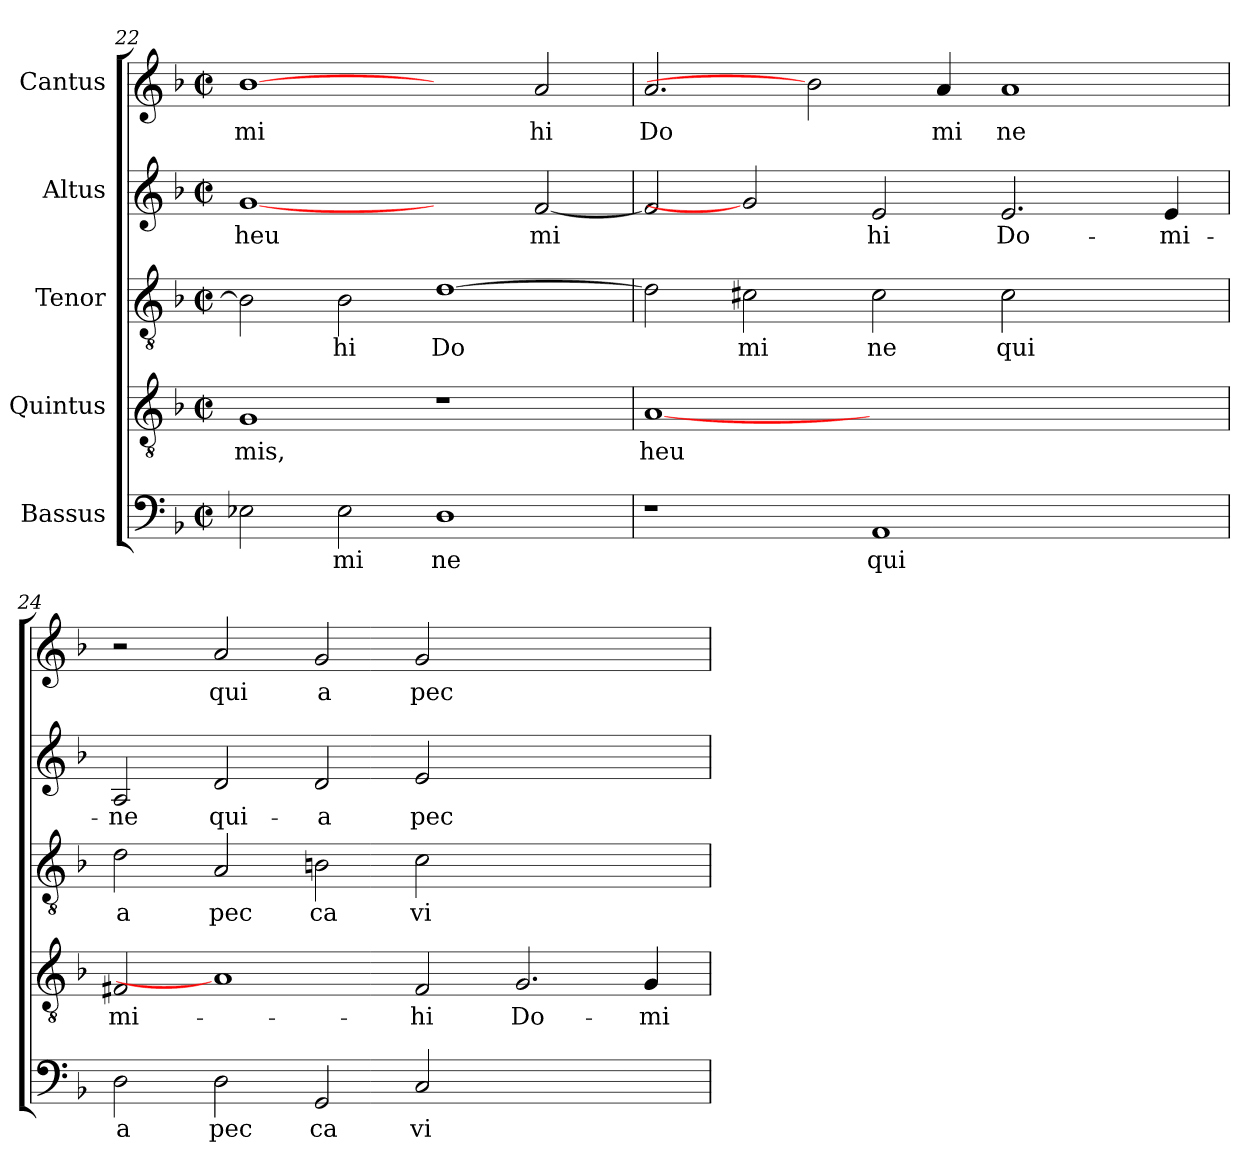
**kern	**text	**kern	**text	**kern	**text	**kern	**text	**kern	**text
*part5	*part5	*part4	*part4	*part3	*part3	*part2	*part2	*part1	*part1
*staff5	*staff5	*staff4	*staff4	*staff3	*staff3	*staff2	*staff2	*staff1	*staff1
*I"Bassus	*	*I"Quintus	*	*I"Tenor	*	*I"Altus	*	*I"Cantus	*
*clefF4	*	*clefGv2	*	*clefGv2	*	*clefG2	*	*clefG2	*
*k[b-]	*	*k[b-]	*	*k[b-]	*	*k[b-]	*	*k[b-]	*
*F:	*	*F:	*	*F:	*	*F:	*	*F:	*
*M2/2	*	*M2/2	*	*M2/2	*	*M2/2	*	*M2/2	*
*met(c|)	*	*met(c|)	*	*met(c|)	*	*met(c|)	*	*met(c|)	*
=22	=22	=22	=22	=22	=22	=22	=22	=22	=22
!	!LO:LY:b	!	!LO:LY:b:cj	!	!LO:LY:b:cj	!	!LO:LY:b:cj	!	!LO:LY:b:cj
2E-X\	.	1G	-mis,	2B-\]	.	[1g	heu	[1b-	mi
!	!LO:LY:b	!	!	!	!LO:LY:b:cj	!	!	!	!
2E-\	mi	.	.	2B-\	hi	.	.	.	.
!	!LO:LY:b	!	!	!	!LO:LY:b:cj	!	!	!	!
1D	ne	1r	.	[>1d	Do	2ryy	.	2ryy	.
!	!	!	!	!	!	!	!LO:LY:b:cj	!	!LO:LY:b:cj
.	.	.	.	.	.	[<2f/	mi-	2a/	hi
=23	=23	=23	=23	=23	=23	=23	=23	=23	=23
!	!	!	!LO:LY:b:cj	!	!LO:LY:b:cj	!	!LO:LY:b:cj	!	!LO:LY:b:cj
1r	.	[1A	heu	2d\]	.	2f/]	--	2.a/	Do
!	!	!	!	!	!LO:LY:b:cj	!	!	!	!
.	.	.	.	2c#X\	mi	2g]	.	.	.
.	.	.	.	.	.	.	.	2b-]	.
!	!LO:LY:b	!	!	!	!LO:LY:b:cj	!	!LO:LY:b:cj	!	!
1AA	qui	1.ryy	.	2c#\	ne	2e/	-hi	.	.
!	!	!	!	!	!	!	!	!	!LO:LY:b:cj
.	.	.	.	.	.	.	.	4a/	mi
!	!	!	!	!	!LO:LY:b:cj	!	!LO:LY:b:cj	!	!LO:LY:b:cj
.	.	.	.	2c#\	qui	2.e/	Do-	1a	ne
2ryy	.	.	.	2ryy	.	.	.	.	.
!	!	!	!	!	!	!	!LO:LY:b:cj	!	!
.	.	.	.	.	.	4e/	-mi-	.	.
=24	=24	=24	=24	=24	=24	=24	=24	=24	=24
!	!LO:LY:b	!	!LO:LY:b:cj	!	!LO:LY:b:cj	!	!LO:LY:b:cj	!	!
2D\	a	2F#X/	mi-	2d\	a	2A/	-ne	2r	.
!	!LO:LY:b	!	!	!	!LO:LY:b:cj	!	!LO:LY:b:cj	!	!LO:LY:b:cj
2D\	pec	1A]	.	2A/	pec	2d/	qui-	2a/	qui
!	!LO:LY:b	!	!	!	!LO:LY:b:cj	!	!LO:LY:b:cj	!	!LO:LY:b:cj
2GG/	ca	.	.	2Bn\	ca	2d/	-a	2g/	a
!	!LO:LY:b	!	!LO:LY:b:cj	!	!LO:LY:b:cj	!	!LO:LY:b:cj	!	!LO:LY:b:cj
2C/	vi	2F#/	-hi	2c\	vi	2e/	pec-	2g/	pec
!	!	!	!LO:LY:b:cj	!	!	!	!	!	!
1ryy	.	2.G/	Do-	1ryy	.	1ryy	.	1ryy	.
!	!	!	!LO:LY:b:cj	!	!	!	!	!	!
.	.	4G/	-mi-	.	.	.	.	.	.
=	=	=	=	=	=	=	=	=	=
*-	*-	*-	*-	*-	*-	*-	*-	*-	*-
